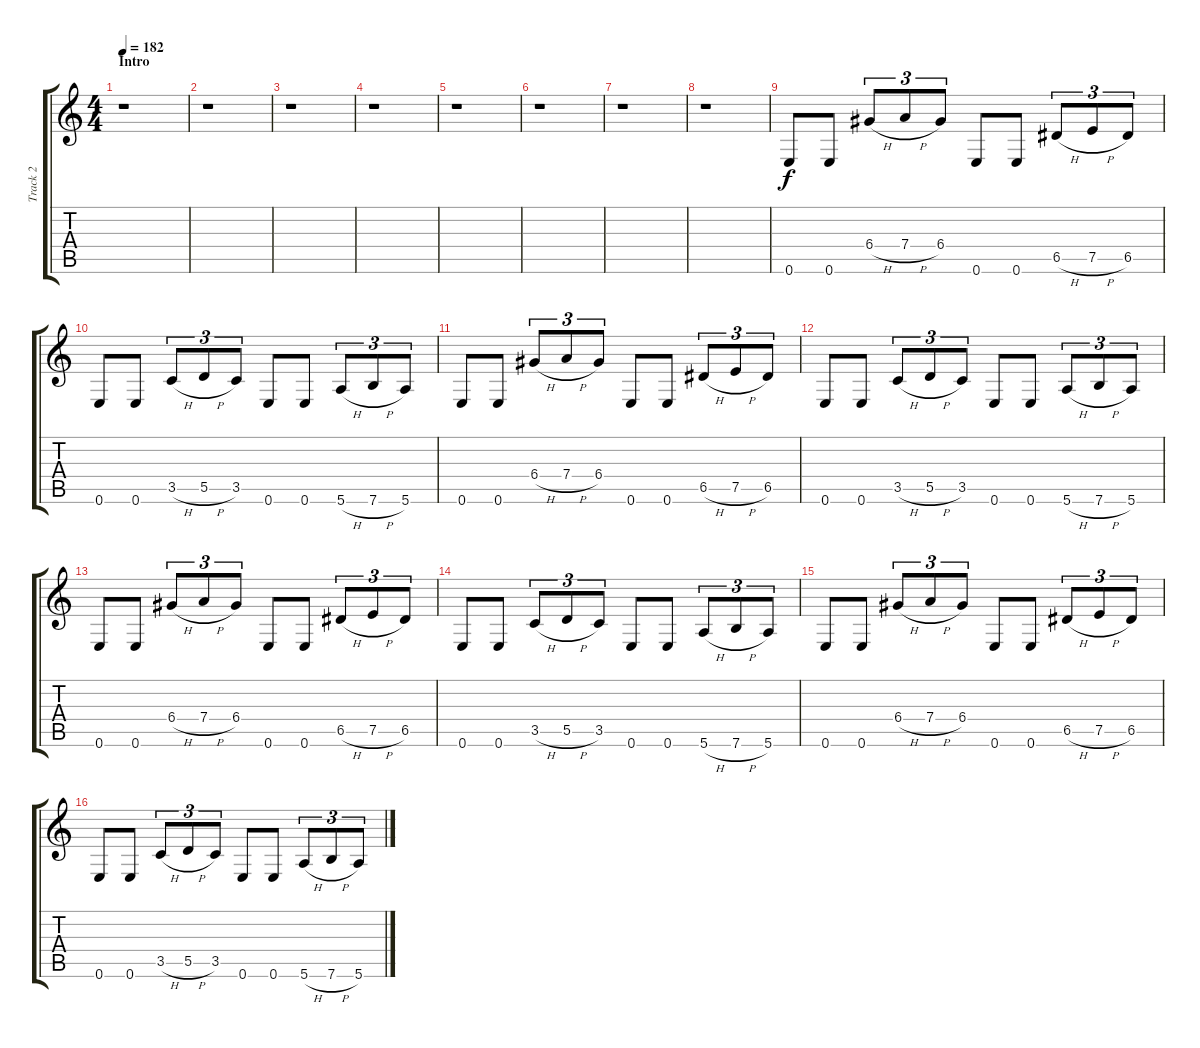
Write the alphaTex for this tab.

\track ("Track 2" "Track 2") {instrument distortionguitar}
\staff {score tabs}
\tuning (E4 B3 G3 D3 A2 E2) {hide}
\ts (4 4)
\section ("" "Intro")
\tempo 182
\clef g2
\ks c
r.1{dy f instrument distortionguitar} |
r.1 |
r.1 |
r.1 |
r.1 |
r.1 |
r.1 |
r.1 |
0.6.8 0.6.8 6.4{h}.8{tu (3 2)} 7.4{h}.8{tu (3 2)} 6.4.8{tu (3 2)} 0.6.8 0.6.8 6.5{h}.8{tu (3 2)} 7.5{h}.8{tu (3 2)} 6.5.8{tu (3 2)} |
0.6.8 0.6.8 3.5{h}.8{tu (3 2)} 5.5{h}.8{tu (3 2)} 3.5.8{tu (3 2)} 0.6.8 0.6.8 5.6{h}.8{tu (3 2)} 7.6{h}.8{tu (3 2)} 5.6.8{tu (3 2)} |
0.6.8 0.6.8 6.4{h}.8{tu (3 2)} 7.4{h}.8{tu (3 2)} 6.4.8{tu (3 2)} 0.6.8 0.6.8 6.5{h}.8{tu (3 2)} 7.5{h}.8{tu (3 2)} 6.5.8{tu (3 2)} |
0.6.8 0.6.8 3.5{h}.8{tu (3 2)} 5.5{h}.8{tu (3 2)} 3.5.8{tu (3 2)} 0.6.8 0.6.8 5.6{h}.8{tu (3 2)} 7.6{h}.8{tu (3 2)} 5.6.8{tu (3 2)} |
0.6.8 0.6.8 6.4{h}.8{tu (3 2)} 7.4{h}.8{tu (3 2)} 6.4.8{tu (3 2)} 0.6.8 0.6.8 6.5{h}.8{tu (3 2)} 7.5{h}.8{tu (3 2)} 6.5.8{tu (3 2)} |
0.6.8 0.6.8 3.5{h}.8{tu (3 2)} 5.5{h}.8{tu (3 2)} 3.5.8{tu (3 2)} 0.6.8 0.6.8 5.6{h}.8{tu (3 2)} 7.6{h}.8{tu (3 2)} 5.6.8{tu (3 2)} |
0.6.8 0.6.8 6.4{h}.8{tu (3 2)} 7.4{h}.8{tu (3 2)} 6.4.8{tu (3 2)} 0.6.8 0.6.8 6.5{h}.8{tu (3 2)} 7.5{h}.8{tu (3 2)} 6.5.8{tu (3 2)} |
0.6.8 0.6.8 3.5{h}.8{tu (3 2)} 5.5{h}.8{tu (3 2)} 3.5.8{tu (3 2)} 0.6.8 0.6.8 5.6{h}.8{tu (3 2)} 7.6{h}.8{tu (3 2)} 5.6.8{tu (3 2)}
